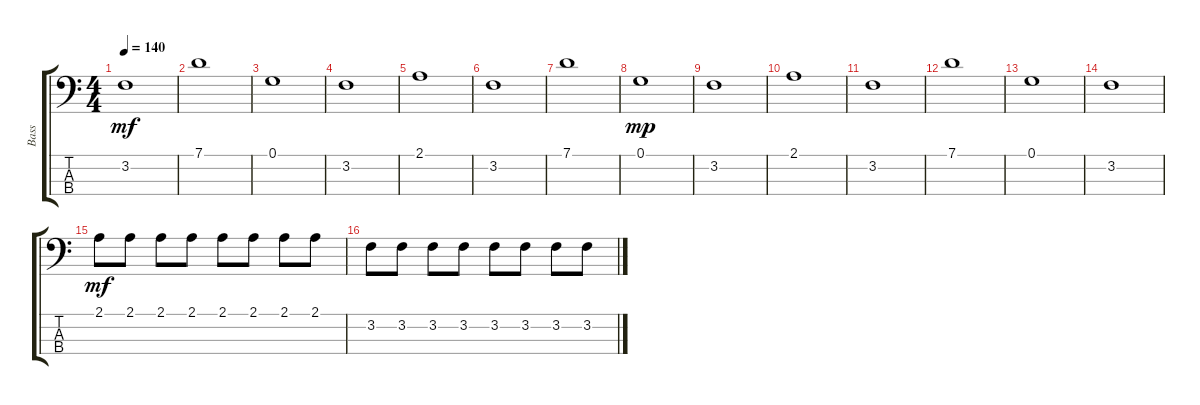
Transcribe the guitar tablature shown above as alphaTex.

\track ("Bass" "Bass") {instrument electricbassfinger}
\staff {score tabs}
\tuning (G2 D2 A1 E1) {hide}
\ts (4 4)
\tempo 140
\clef f4
\ks c
3.2.1{dy mf} |
7.1.1 |
0.1.1 |
3.2.1 |
2.1.1 |
3.2.1 |
7.1.1 |
0.1.1{dy mp} |
3.2.1 |
2.1.1 |
3.2.1 |
7.1.1 |
0.1.1 |
3.2.1 |
2.1.8{dy mf} 2.1.8 2.1.8 2.1.8 2.1.8 2.1.8 2.1.8 2.1.8 |
3.2.8 3.2.8 3.2.8 3.2.8 3.2.8 3.2.8 3.2.8 3.2.8
